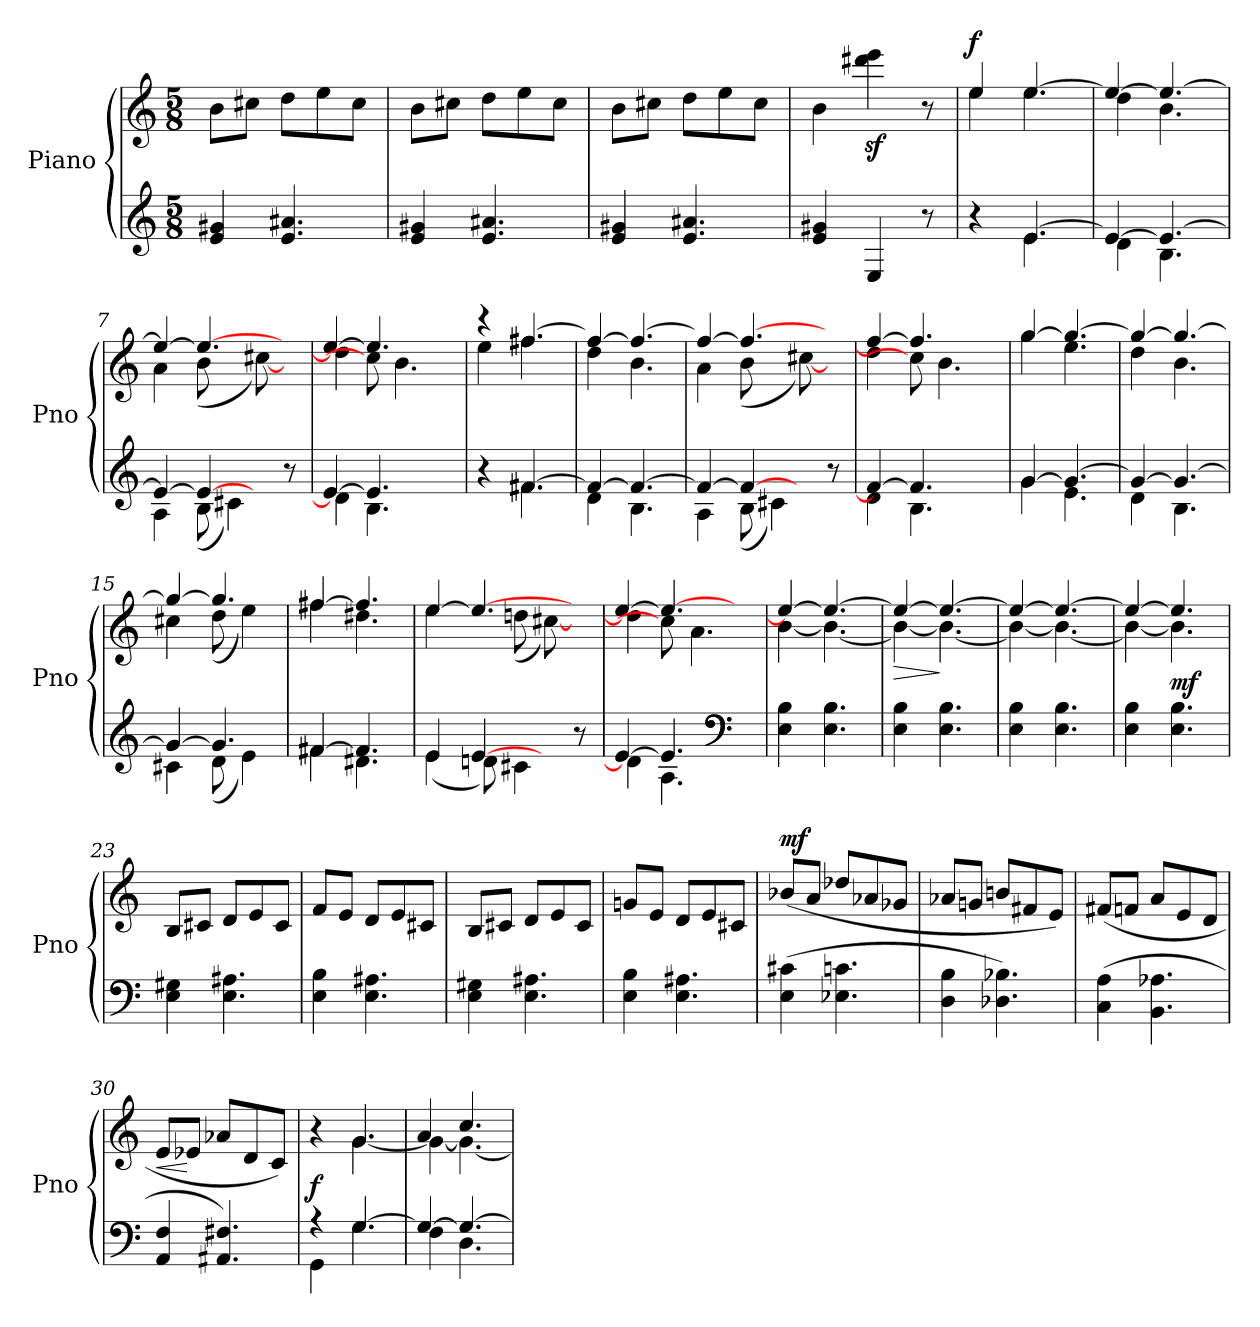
**kern	**dynam	**kern	**dynam
*part2	*part2	*part1	*part1
*staff2	*staff2	*staff1	*staff1
*I"Piano	*	*I"Piano	*
*I'Pno	*	*I'Pno	*
*clefG2	*	*clefG2	*
*M5/8	*	*M5/8	*
*MM200	*	*MM200	*
=1	=1	=1	=1
4e/ 4g#X/	.	8b\L	.
.	.	8cc#X\J	.
4.e/ 4.a#X/	.	8dd\L	.
.	.	8ee\	.
.	.	8cc#\J	.
=2	=2	=2	=2
4e/ 4g#X/	.	8b\L	.
.	.	8cc#X\J	.
4.e/ 4.a#X/	.	8dd\L	.
.	.	8ee\	.
.	.	8cc#\J	.
=3	=3	=3	=3
4e/ 4g#X/	.	8b\L	.
.	.	8cc#X\J	.
4.e/ 4.a#X/	.	8dd\L	.
.	.	8ee\	.
.	.	8cc#\J	.
=4	=4	=4	=4
4e/ 4g#X/	.	4b\	.
4E/	.	4ddd#X\z> 4eee\z>	.
8r	.	8r	.
=5	=5	=5	=5
*^	*	*^	*
!	!	!	!	!	!LO:DY:a
4r	4ryy	.	4ee/	4ee\	f
[4.e/	4.e\	.	[4.ee/	4.ee\	.
=6	=6	=6	=6	=6	=6
4e/_	4d\	.	4ee/_	4dd\	.
4.e/_	4.B\	.	4.ee/_	4.b\	.
!!LO:LB:g=z	!!
=7	=7	=7	=7	=7	=7
4e/_	4A\	.	4ee/_	4a\	.
4e/_	(8B\	.	4.ee/_	(8b\	.
.	4c#X\)	.	.	8ryy	.
4ryy	.	.	.	[8cc#X\)	.
.	8r	.	8ryy	8ryy	.
=8	=8	=8	=8	=8	=8
4e/_	4d\	.	4ee/_	4dd\	.
4.e/]	4.B\	.	4.ee/]	8cc#\]	.
.	.	.	.	4.b\	.
8ryy	8ryy	.	8ryy	.	.
=9	=9	=9	=9	=9	=9
4r	4ryy	.	4r	4ee\	.
[4.f#X/	4.f#X\	.	[4.ff#X/	4.ff#X\	.
=10	=10	=10	=10	=10	=10
4f#/_	4d\	.	4ff#/_	4dd\	.
4.f#/_	4.B\	.	4.ff#/_	4.b\	.
=11	=11	=11	=11	=11	=11
4f#/_	4A\	.	4ff#/_	4a\	.
4f#/_	(8B\	.	4.ff#/_	(8b\	.
.	4c#X\)	.	.	8ryy	.
4ryy	.	.	.	[8cc#X\)	.
.	8r	.	8ryy	8ryy	.
=12	=12	=12	=12	=12	=12
4f#/_	4d\	.	4ff#/_	4dd\	.
4.f#/]	4.B\	.	4.ff#/]	8cc#\]	.
.	.	.	.	4.b\	.
8ryy	8ryy	.	8ryy	.	.
=13	=13	=13	=13	=13	=13
[4g/	4g\	.	[4gg/	4gg\	.
4.g/_	4.e\	.	4.gg/_	4.ee\	.
=14	=14	=14	=14	=14	=14
4g/_	4d\	.	4gg/_	4dd\	.
4.g/_	4.B\	.	4.gg/_	4.b\	.
=15	=15	=15	=15	=15	=15
4g/_	4c#X\	.	4gg/_	4cc#X\	.
4.g/]	(8d\	.	4.gg/]	(8dd\	.
.	4e\)	.	.	4ee\)	.
!!LO:LB:g=z	!!
=16	=16	=16	=16	=16	=16
[4f#X/	4f#X\	.	[4ff#X/	4ff#X\	.
4.f#/]	4.d#X\	.	4.ff#/]	4.dd#X\	.
=17	=17	=17	=17	=17	=17
4e/	(4e\	.	[4ee/	4ee\	.
[4e/	8dn\)	.	4.ee/_	8ryy	.
.	4c#X\	.	.	(8ddn\	.
4ryy	.	.	.	[8cc#X\)	.
.	8r	.	8ryy	8ryy	.
=18	=18	=18	=18	=18	=18
4e/_	4d\	.	4ee/_	4dd\	.
4.e/]	4.A\	.	4.ee/_	8cc#\]	.
.	.	.	.	4.a\	.
*clefF4	*	*	*	*	*
8ryy	8ryy	.	8ryy	.	.
*v	*v	*	*	*	*
=19	=19	=19	=19	=19
4E\ 4B\	.	4ee/_	[4b\	.
4.E\ 4.B\	.	4.ee/_	4.b\_	.
=20	=20	=20	=20	=20
!	!	!	!	!LO:HP:b
4E\ 4B\	.	4ee/_	4b\_	>
4.E\ 4.B\	.	4.ee/_	4.b\_	]
=21	=21	=21	=21	=21
4E\ 4B\	.	4ee/_	4b\_	.
4.E\ 4.B\	.	4.ee/_	4.b\_	.
=22	=22	=22	=22	=22
4E\ 4B\	.	4ee/_	4b\_	.
!	!LO:DY:a	!	!	!
4.E\ 4.B\	mf	4.ee/]	4.b\]	.
*	*	*v	*v	*
=23	=23	=23	=23
4E\ 4G#X\	.	8B/L	.
.	.	8c#X/J	.
4.E\ 4.A#X\	.	8d/L	.
.	.	8e/	.
.	.	8c#/J	.
!!LO:LB:g=z
=24	=24	=24	=24
4E\ 4B\	.	8f/L	.
.	.	8e/J	.
4.E\ 4.A#X\	.	8d/L	.
.	.	8e/	.
.	.	8c#X/J	.
=25	=25	=25	=25
4E\ 4G#X\	.	8B/L	.
.	.	8c#X/J	.
4.E\ 4.A#X\	.	8d/L	.
.	.	8e/	.
.	.	8c#/J	.
=26	=26	=26	=26
4E\ 4B\	.	8gn/L	.
.	.	8e/J	.
4.E\ 4.A#X\	.	8d/L	.
.	.	8e/	.
.	.	8c#X/J	.
=27	=27	=27	=27
!	!	!	!LO:DY:a
(4E\ 4c#X\	.	(8b-X/L	mf
.	.	8a/J	.
4.E-X\ 4.cn\	.	8dd-X/L	.
.	.	8a-X/	.
.	.	8g-X/J	.
=28	=28	=28	=28
4D\ 4B\	.	8a-X/L	.
.	.	8gn/J	.
4.D-X\ 4.B-X\)	.	8bn/L	.
.	.	8f#X/	.
.	.	8e/J)	.
!!LO:LB:g=z
=29	=29	=29	=29
(4C\ 4A\	.	(8f#X/L	.
.	.	8fn/J	.
4.BB\ 4.A-X\	.	8a/L	.
.	.	8e/	.
.	.	8d/J	.
=30	=30	=30	=30
!	!	!	!LO:HP:b
4AA/ 4F/	.	8e/L	<
.	.	8e-X/J	[
4.AA#X/ 4.F#X/)	.	8a-X/L	.
.	.	8d/	.
.	.	8c/J)	.
=31	=31	=31	=31
*^	*	*^	*
!	!	!LO:DY:a	!	!	!
4r	4GG\	f	4r	4ryy	.
[4.G/	4.G\	.	4.g/	[4.g\	.
=32	=32	=32	=32	=32	=32
4G/_	4F\	.	4a/	4g\_	.
4.G/_	4.D\	.	4.cc/	4.g\_	.
*v	*v	*	*	*	*
*	*	*v	*v	*
=	=	=	=
*-	*-	*-	*-
